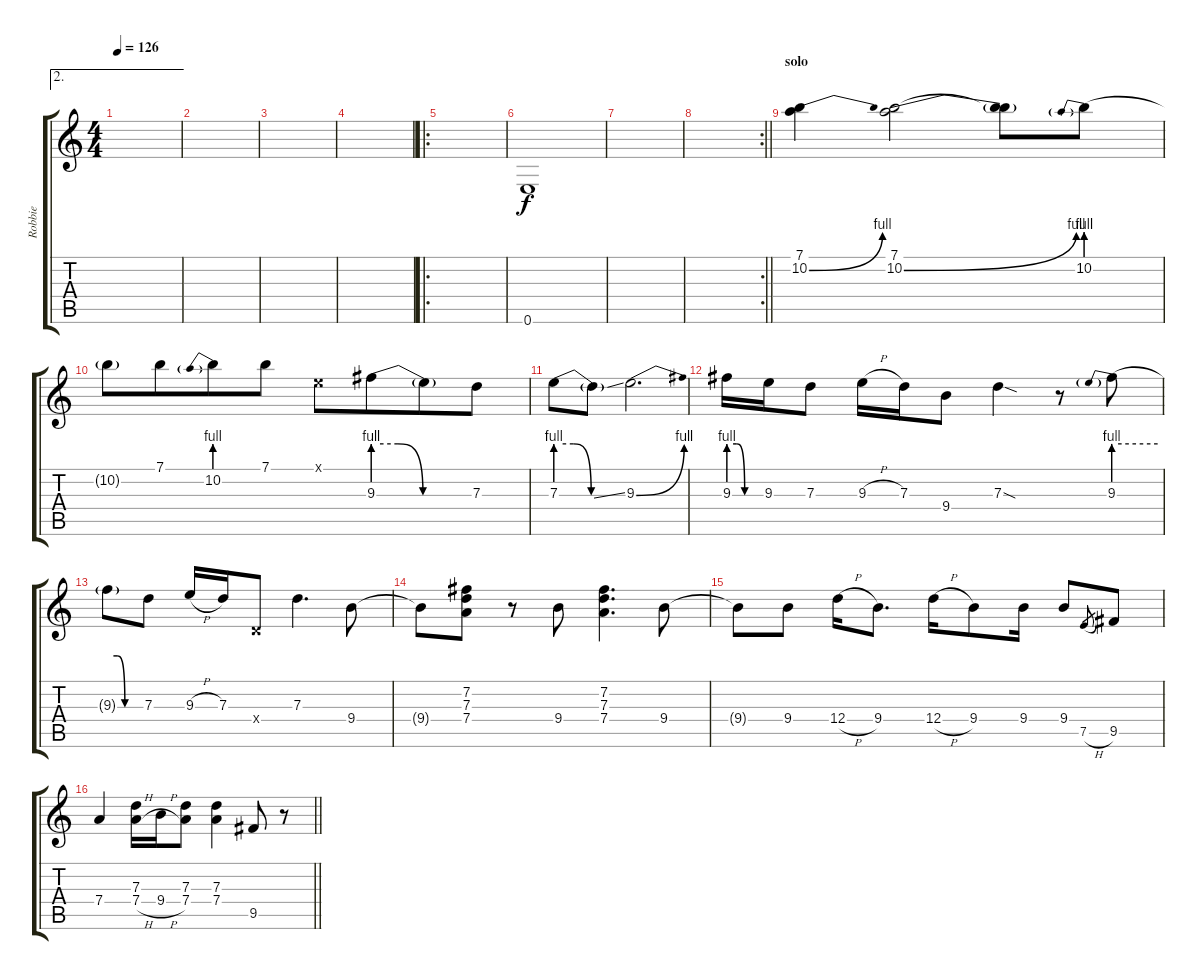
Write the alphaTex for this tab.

\track ("Robbie" "Robbie") {instrument electricguitarclean}
\staff {score tabs}
\tuning (E4 B3 G3 D3 A2 E2) {hide}
\ae 2
\ts (4 4)
\tempo 126
\clef g2
\ks c
|
|
|
|
\ro
|
0.6.1 |
|
\rc 2
\barLineRight lightlight
|
\section ("" "solo")
(7.1 10.2{be (bend 0 0 60 4)}).4 (7.1 10.2{be (bend 0 0 60 4)}).2 (7.1{t} 10.2{t}).8 10.2{be (prebend 0 4 60 4)}.8 |
10.2{t}.8 7.1.8{beam merge} 10.2{be (prebend 0 4 60 4)}.8 7.1.8 0.1{x}.8 9.3{be (custom 0 4 15 4 30 0 60 0)}.8{beam merge} 9.3{t}.8 7.3.8 |
7.3{be (custom 0 4 15 4 30 0 60 0)}.8 7.3{ss t}.8 9.3{be (bend 0 0 60 4)}.2{d} |
9.3{be (custom 0 4 15 4 30 0 60 0)}.16 9.3.16 7.3.8 9.3{h}.16 7.3.16 9.4.8 7.3{sod}.4 r.8 9.3{be (prebend 0 4 60 4)}.8 |
9.3{be (custom 0 4 15 4 30 0 60 0) t}.8 7.3.8 9.3{h}.16 7.3.16 0.4{x}.8 7.3.4{d} 9.4.8 |
9.4{t}.8 (7.2 7.3 7.4).8 r.8 9.4.8 (7.2 7.3 7.4).4{d} 9.4.8 |
9.4{t}.8 9.4.8 12.4{h}.16 9.4.8{d} 12.4{h}.16 9.4.8 9.4.16 9.4.8 7.5{h}.8{gr} 9.5.8 |
\barLineRight lightlight
7.4.4 (7.3 7.4{h}).16 9.4{h}.16 (7.3 7.4).8 (7.3 7.4).4 9.5.8 r.8
